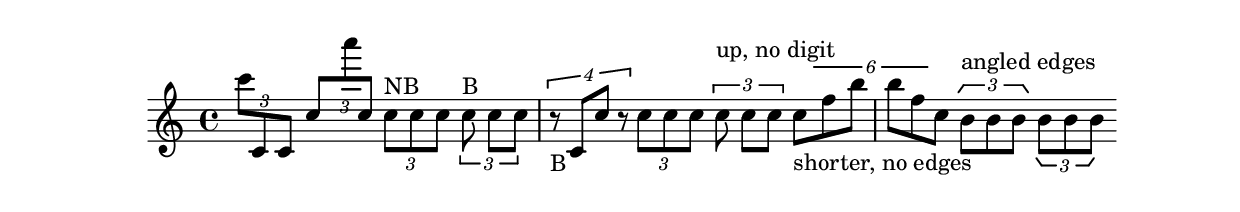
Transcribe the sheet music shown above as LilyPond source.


\header {
texidoc = "Tuplet bracket formatting supports numerous options,
for instance, bracketed (B) and non-bracketed (NB).
"
}
 

\version "2.1.28"


\score { 
    \context Voice \notes\relative c'' {

 	\times 2/3 { c'8 c,, c }
 	\times 2/3 { c'8 c'' c,, }

	
 	\times 2/3 {  c8[^"NB" c c]  }
	
 	\times 2/3 { c8^"B"  c[ c]  }
 	\times 2/4 { r8_"B"  c,[ c'] r8 }
	
 	\override TupletBracket  #'bracket-visibility = #'if-no-beam  
 	\times 2/3 {  c8[ c c]  }
	
	\override TupletBracket  #'direction = #1
 	\override TupletBracket  #'number-visibility = ##f
 	\times 2/3 { c8^""^""^"up, no digit"  c[ c]  }
 	\revert TupletBracket #'number-visibility

	\override TupletBracket  #'bracket-visibility = ##t
	\override TupletBracket  #'edge-height = #'(0.0 . 0.0)
	\override TupletBracket  #'shorten-pair = #'(2.0 . 2.0)
	\times 4/6 { c_"shorter, no edges" f b  b f c}	
	\revert TupletBracket #'edge-height
	\revert TupletBracket #'shorten-pair
    	\override TupletBracket  #'bracket-flare = #'(0.5 . 0.5)
	\times 2/3 { b^""^""^"angled edges" b b }
 	\revert TupletBracket #'direction
	\times 2/3 { b b b }

    }
}

